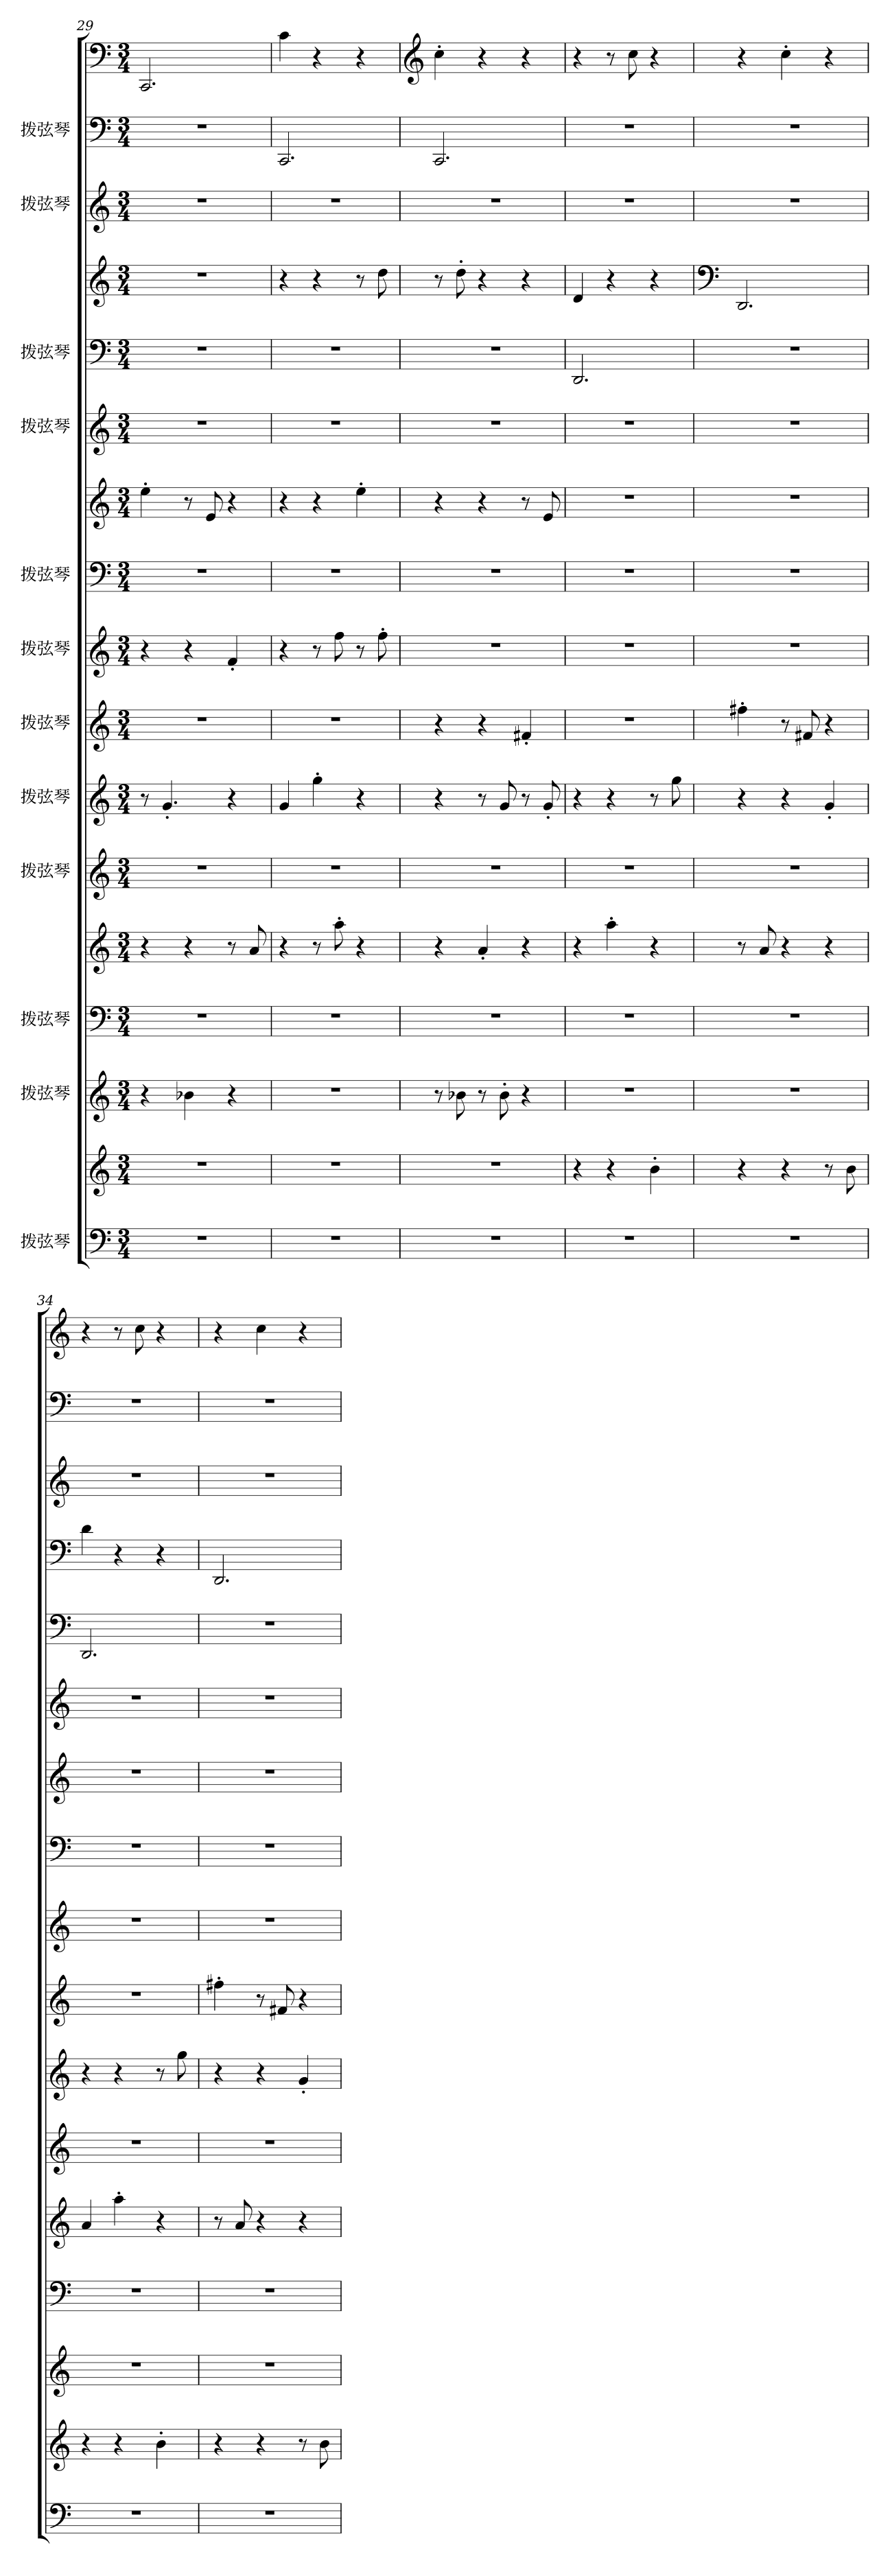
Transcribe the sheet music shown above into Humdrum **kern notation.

**kern	**kern	**kern	**kern	**kern	**kern	**kern	**kern	**kern	**kern	**kern	**kern	**kern	**kern	**kern	**kern	**kern
*part12	*part12	*part11	*part10	*part10	*part9	*part8	*part7	*part6	*part5	*part5	*part4	*part3	*part3	*part2	*part1	*part1
*staff17	*staff16	*staff15	*staff14	*staff13	*staff12	*staff11	*staff10	*staff9	*staff8	*staff7	*staff6	*staff5	*staff4	*staff3	*staff2	*staff1
*I"拨弦琴	*	*I"拨弦琴	*I"拨弦琴	*	*I"拨弦琴	*I"拨弦琴	*I"拨弦琴	*I"拨弦琴	*I"拨弦琴	*	*I"拨弦琴	*I"拨弦琴	*	*I"拨弦琴	*I"拨弦琴	*
*clefF4	*clefG2	*clefG2	*clefF4	*clefG2	*clefG2	*clefG2	*clefG2	*clefG2	*clefF4	*clefG2	*clefG2	*clefF4	*clefG2	*clefG2	*clefF4	*clefF4
*k[]	*k[]	*k[]	*k[]	*k[]	*k[]	*k[]	*k[]	*k[]	*k[]	*k[]	*k[]	*k[]	*k[]	*k[]	*k[]	*k[]
*M3/4	*M3/4	*M3/4	*M3/4	*M3/4	*M3/4	*M3/4	*M3/4	*M3/4	*M3/4	*M3/4	*M3/4	*M3/4	*M3/4	*M3/4	*M3/4	*M3/4
=29	=29	=29	=29	=29	=29	=29	=29	=29	=29	=29	=29	=29	=29	=29	=29	=29
2.r	2.r	4r	2.r	4r	2.r	8r	2.r	4r	2.r	4ee'\	2.r	2.r	2.r	2.r	2.r	2.CC/
.	.	.	.	.	.	4.g'/	.	.	.	.	.	.	.	.	.	.
.	.	4b-X\	.	4r	.	.	.	4r	.	8r	.	.	.	.	.	.
.	.	.	.	.	.	.	.	.	.	8e/	.	.	.	.	.	.
.	.	4r	.	8r	.	4r	.	4f'/	.	4r	.	.	.	.	.	.
.	.	.	.	8a/	.	.	.	.	.	.	.	.	.	.	.	.
=30	=30	=30	=30	=30	=30	=30	=30	=30	=30	=30	=30	=30	=30	=30	=30	=30
2.r	2.r	2.r	2.r	4r	2.r	4g/	2.r	4r	2.r	4r	2.r	2.r	4r	2.r	2.CC/	4c\
.	.	.	.	8r	.	4gg'\	.	8r	.	4r	.	.	4r	.	.	4r
.	.	.	.	8aa'\	.	.	.	8ff\	.	.	.	.	.	.	.	.
.	.	.	.	4r	.	4r	.	8r	.	4ee'\	.	.	8r	.	.	4r
.	.	.	.	.	.	.	.	8ff'\	.	.	.	.	8dd\	.	.	.
=31	=31	=31	=31	=31	=31	=31	=31	=31	=31	=31	=31	=31	=31	=31	=31	=31
*	*	*	*	*	*	*	*	*	*	*	*	*	*	*	*	*clefG2
2.r	2.r	8r	2.r	4r	2.r	4r	4r	2.r	2.r	4r	2.r	2.r	8r	2.r	2.CC/	4cc'\
.	.	8b-X\	.	.	.	.	.	.	.	.	.	.	8dd'\	.	.	.
.	.	8r	.	4a'/	.	8r	4r	.	.	4r	.	.	4r	.	.	4r
.	.	8b-'\	.	.	.	8g/	.	.	.	.	.	.	.	.	.	.
.	.	4r	.	4r	.	8r	4f#X'/	.	.	8r	.	.	4r	.	.	4r
.	.	.	.	.	.	8g'/	.	.	.	8e/	.	.	.	.	.	.
=32	=32	=32	=32	=32	=32	=32	=32	=32	=32	=32	=32	=32	=32	=32	=32	=32
2.r	4r	2.r	2.r	4r	2.r	4r	2.r	2.r	2.r	2.r	2.r	2.DD/	4d/	2.r	2.r	4r
.	4r	.	.	4aa'\	.	4r	.	.	.	.	.	.	4r	.	.	8r
.	.	.	.	.	.	.	.	.	.	.	.	.	.	.	.	8cc\
.	4b'\	.	.	4r	.	8r	.	.	.	.	.	.	4r	.	.	4r
.	.	.	.	.	.	8gg\	.	.	.	.	.	.	.	.	.	.
=33	=33	=33	=33	=33	=33	=33	=33	=33	=33	=33	=33	=33	=33	=33	=33	=33
*	*	*	*	*	*	*	*	*	*	*	*	*	*clefF4	*	*	*
2.r	4r	2.r	2.r	8r	2.r	4r	4ff#X'\	2.r	2.r	2.r	2.r	2.r	2.DD/	2.r	2.r	4r
.	.	.	.	8a/	.	.	.	.	.	.	.	.	.	.	.	.
.	4r	.	.	4r	.	4r	8r	.	.	.	.	.	.	.	.	4cc'\
.	.	.	.	.	.	.	8f#X/	.	.	.	.	.	.	.	.	.
.	8r	.	.	4r	.	4g'/	4r	.	.	.	.	.	.	.	.	4r
.	8b\	.	.	.	.	.	.	.	.	.	.	.	.	.	.	.
!!LO:PB:g=z
=34	=34	=34	=34	=34	=34	=34	=34	=34	=34	=34	=34	=34	=34	=34	=34	=34
2.r	4r	2.r	2.r	4a/	2.r	4r	2.r	2.r	2.r	2.r	2.r	2.DD/	4d\	2.r	2.r	4r
.	4r	.	.	4aa'\	.	4r	.	.	.	.	.	.	4r	.	.	8r
.	.	.	.	.	.	.	.	.	.	.	.	.	.	.	.	8cc\
.	4b'\	.	.	4r	.	8r	.	.	.	.	.	.	4r	.	.	4r
.	.	.	.	.	.	8gg\	.	.	.	.	.	.	.	.	.	.
=35	=35	=35	=35	=35	=35	=35	=35	=35	=35	=35	=35	=35	=35	=35	=35	=35
2.r	4r	2.r	2.r	8r	2.r	4r	4ff#X'\	2.r	2.r	2.r	2.r	2.r	2.DD/	2.r	2.r	4r
.	.	.	.	8a/	.	.	.	.	.	.	.	.	.	.	.	.
.	4r	.	.	4r	.	4r	8r	.	.	.	.	.	.	.	.	4cc\
.	.	.	.	.	.	.	8f#X/	.	.	.	.	.	.	.	.	.
.	8r	.	.	4r	.	4g'/	4r	.	.	.	.	.	.	.	.	4r
.	8b\	.	.	.	.	.	.	.	.	.	.	.	.	.	.	.
=	=	=	=	=	=	=	=	=	=	=	=	=	=	=	=	=
*-	*-	*-	*-	*-	*-	*-	*-	*-	*-	*-	*-	*-	*-	*-	*-	*-
